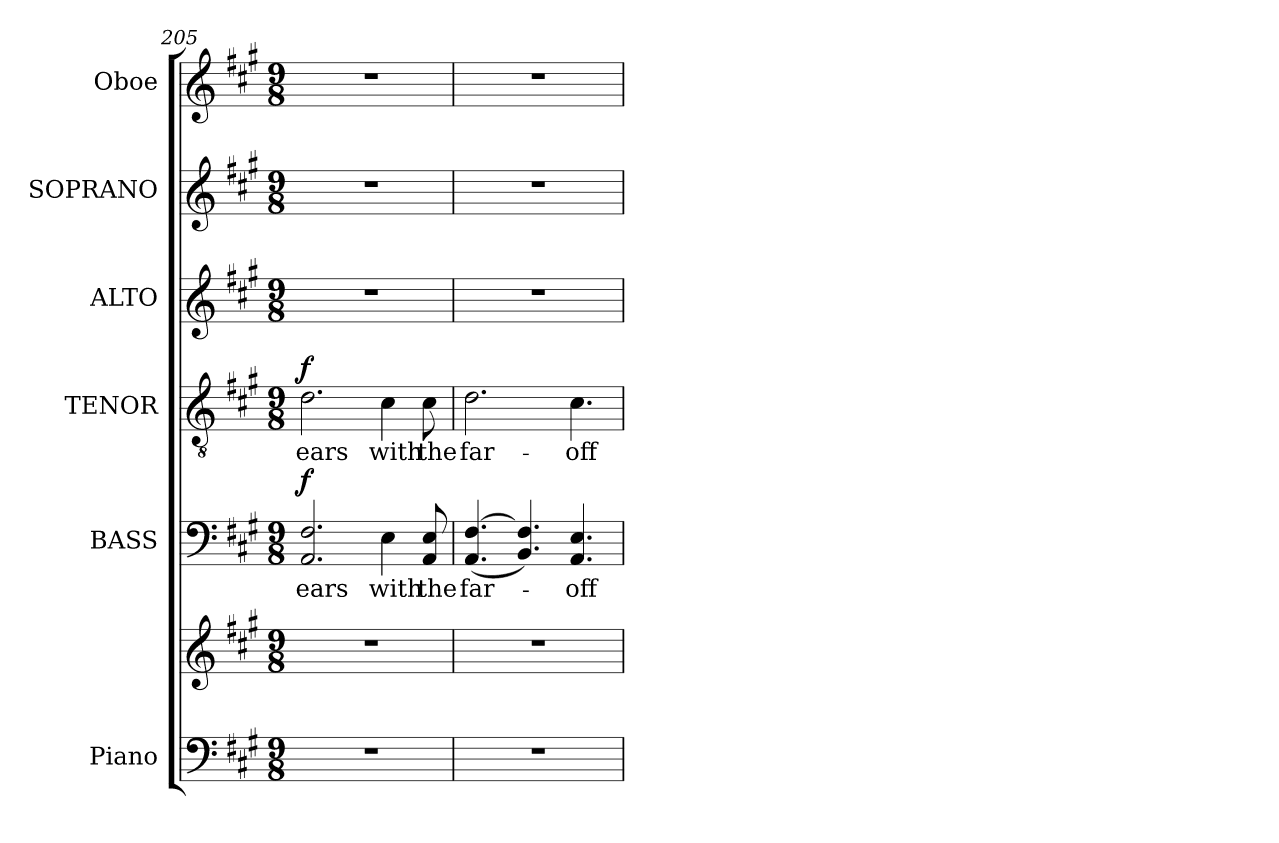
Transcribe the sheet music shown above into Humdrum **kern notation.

**kern	**kern	**kern	**text	**dynam	**kern	**text	**dynam	**kern	**kern	**kern
*part6	*part6	*part5	*part5	*part5	*part4	*part4	*part4	*part3	*part2	*part1
*staff7	*staff6	*staff5	*staff5	*staff5	*staff4	*staff4	*staff4	*staff3	*staff2	*staff1
*I"Piano	*	*I"BASS	*	*	*I"TENOR	*	*	*I"ALTO	*I"SOPRANO	*I"Oboe
*I'Pno.	*	*I'B.	*	*	*I'T.	*	*	*I'A.	*I'S.	*I'Ob.
*clefF4	*clefG2	*clefF4	*	*	*clefGv2	*	*	*clefG2	*clefG2	*clefG2
*	*	*	*	*	*ITrd7c12	*	*	*	*	*
*k[f#c#g#]	*k[f#c#g#]	*k[f#c#g#]	*	*	*k[f#c#g#]	*	*	*k[f#c#g#]	*k[f#c#g#]	*k[f#c#g#]
*A:	*A:	*A:	*	*	*A:	*	*	*A:	*A:	*A:
*M9/8	*M9/8	*M9/8	*	*	*M9/8	*	*	*M9/8	*M9/8	*M9/8
=205	=205	=205	=205	=205	=205	=205	=205	=205	=205	=205
!LO:N:vis=1	!LO:N:vis=1	!	!	!	!	!	!	!	!	!
!	!	!	!LO:LY:b:color=#000000	!	!	!	!	!	!	!
!	!	!	!	!	!	!LO:LY:b:color=#000000	!	!LO:N:vis=1	!LO:N:vis=1	!LO:N:vis=1
8%9r	8%9r	2.AAi/ 2.F#i	ears	f	2.Di\	ears	f	8%9r	8%9r	8%9r
!	!	!	!LO:LY:b:color=#000000	!	!	!	!	!	!	!
!	!	!	!	!	!	!LO:LY:b:color=#000000	!	!	!	!
.	.	4Ei\	with	.	4C#i\	with	.	.	.	.
!	!	!	!LO:LY:b:color=#000000	!	!	!	!	!	!	!
!	!	!	!	!	!	!LO:LY:b:color=#000000	!	!	!	!
.	.	8AAi/ 8Ei	the	.	8C#i\	the	.	.	.	.
=206	=206	=206	=206	=206	=206	=206	=206	=206	=206	=206
!LO:N:vis=1	!LO:N:vis=1	!	!	!	!	!	!	!	!	!
!	!	!	!LO:LY:b:color=#000000	!	!	!	!	!	!	!
!	!	!	!	!	!	!LO:LY:b:color=#000000	!	!LO:N:vis=1	!LO:N:vis=1	!LO:N:vis=1
8%9r	8%9r	(4.AAi/ [4.F#i	far-	.	2.Di\	far-	.	8%9r	8%9r	8%9r
.	.	4.BBi/ 4.F#i])	.	.	.	.	.	.	.	.
!	!	!	!LO:LY:b:color=#000000	!	!	!	!	!	!	!
!	!	!	!	!	!	!LO:LY:b:color=#000000	!	!	!	!
.	.	4.AAi/ 4.Ei	-off	.	4.C#i\	-off	.	.	.	.
=	=	=	=	=	=	=	=	=	=	=
*-	*-	*-	*-	*-	*-	*-	*-	*-	*-	*-
